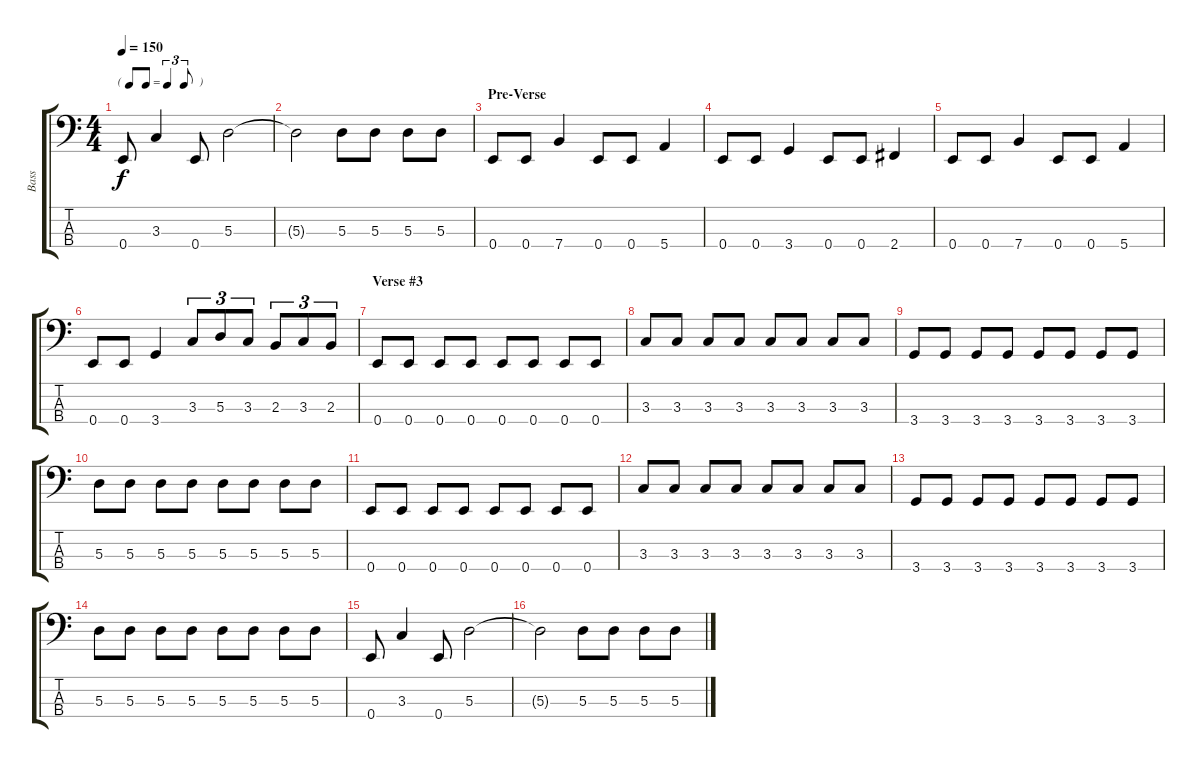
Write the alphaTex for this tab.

\track ("Bass" "Bass") {instrument electricbasspick}
\staff {score tabs}
\tuning (G2 D2 A1 E1) {hide}
\ts (4 4)
\tf triplet8th
\tempo 150
\clef f4
\ks c
0.4.8{dy f} 3.3.4 0.4.8 5.3.2 |
5.3{t}.2 5.3.8 5.3.8 5.3.8 5.3.8 |
\section ("" "Pre-Verse")
0.4.8 0.4.8 7.4.4 0.4.8 0.4.8 5.4.4 |
0.4.8 0.4.8 3.4.4 0.4.8 0.4.8 2.4.4 |
0.4.8 0.4.8 7.4.4 0.4.8 0.4.8 5.4.4 |
0.4.8 0.4.8 3.4.4 3.3.8{tu (3 2)} 5.3.8{tu (3 2)} 3.3.8{tu (3 2)} 2.3.8{tu (3 2)} 3.3.8{tu (3 2)} 2.3.8{tu (3 2)} |
\section ("" "Verse #3")
0.4.8 0.4.8 0.4.8 0.4.8 0.4.8 0.4.8 0.4.8 0.4.8 |
3.3.8 3.3.8 3.3.8 3.3.8 3.3.8 3.3.8 3.3.8 3.3.8 |
3.4.8 3.4.8 3.4.8 3.4.8 3.4.8 3.4.8 3.4.8 3.4.8 |
5.3.8 5.3.8 5.3.8 5.3.8 5.3.8 5.3.8 5.3.8 5.3.8 |
0.4.8 0.4.8 0.4.8 0.4.8 0.4.8 0.4.8 0.4.8 0.4.8 |
3.3.8 3.3.8 3.3.8 3.3.8 3.3.8 3.3.8 3.3.8 3.3.8 |
3.4.8 3.4.8 3.4.8 3.4.8 3.4.8 3.4.8 3.4.8 3.4.8 |
5.3.8 5.3.8 5.3.8 5.3.8 5.3.8 5.3.8 5.3.8 5.3.8 |
0.4.8 3.3.4 0.4.8 5.3.2 |
5.3{t}.2 5.3.8 5.3.8 5.3.8 5.3.8
